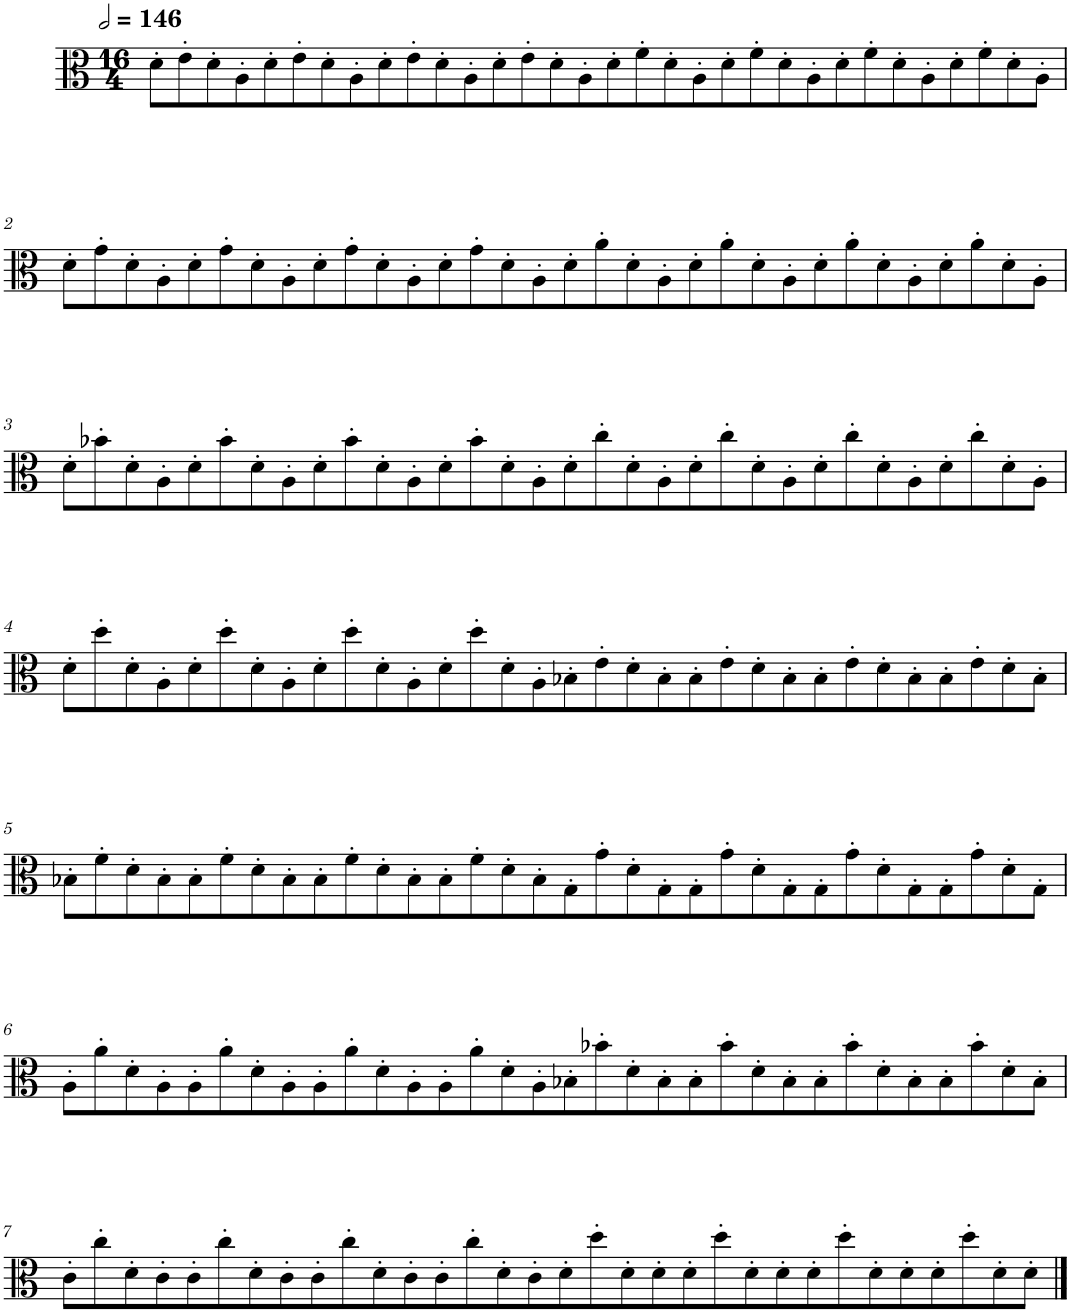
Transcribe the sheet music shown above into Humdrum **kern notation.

**kern
*part1
*staff1
*I"Viola
*I'Vla.
*clefC3
*k[]
*M16/4
*MM292
=1
8d'\L
8e'\
8d'\
8A'\
8d'\
8e'\
8d'\
8A'\
8d'\
8e'\
8d'\
8A'\
8d'\
8e'\
8d'\
8A'\
8d'\
8f'\
8d'\
8A'\
8d'\
8f'\
8d'\
8A'\
8d'\
8f'\
8d'\
8A'\
8d'\
8f'\
8d'\
8A'\J
!!LO:LB:g=z
=2
8d'\L
8g'\
8d'\
8A'\
8d'\
8g'\
8d'\
8A'\
8d'\
8g'\
8d'\
8A'\
8d'\
8g'\
8d'\
8A'\
8d'\
8a'\
8d'\
8A'\
8d'\
8a'\
8d'\
8A'\
8d'\
8a'\
8d'\
8A'\
8d'\
8a'\
8d'\
8A'\J
!!LO:LB:g=z
=3
8d'\L
8b-X'\
8d'\
8A'\
8d'\
8b-'\
8d'\
8A'\
8d'\
8b-'\
8d'\
8A'\
8d'\
8b-'\
8d'\
8A'\
8d'\
8cc'\
8d'\
8A'\
8d'\
8cc'\
8d'\
8A'\
8d'\
8cc'\
8d'\
8A'\
8d'\
8cc'\
8d'\
8A'\J
!!LO:LB:g=z
=4
8d'\L
8dd'\
8d'\
8A'\
8d'\
8dd'\
8d'\
8A'\
8d'\
8dd'\
8d'\
8A'\
8d'\
8dd'\
8d'\
8A'\
8B-X'\
8e'\
8d'\
8B-'\
8B-'\
8e'\
8d'\
8B-'\
8B-'\
8e'\
8d'\
8B-'\
8B-'\
8e'\
8d'\
8B-'\J
!!LO:LB:g=z
=5
8B-X'\L
8f'\
8d'\
8B-'\
8B-'\
8f'\
8d'\
8B-'\
8B-'\
8f'\
8d'\
8B-'\
8B-'\
8f'\
8d'\
8B-'\
8G'\
8g'\
8d'\
8G'\
8G'\
8g'\
8d'\
8G'\
8G'\
8g'\
8d'\
8G'\
8G'\
8g'\
8d'\
8G'\J
!!LO:LB:g=z
=6
8A'\L
8a'\
8d'\
8A'\
8A'\
8a'\
8d'\
8A'\
8A'\
8a'\
8d'\
8A'\
8A'\
8a'\
8d'\
8A'\
8B-X'\
8b-X'\
8d'\
8B-'\
8B-'\
8b-'\
8d'\
8B-'\
8B-'\
8b-'\
8d'\
8B-'\
8B-'\
8b-'\
8d'\
8B-'\J
!!LO:LB:g=z
=7
8c'\L
8cc'\
8d'\
8c'\
8c'\
8cc'\
8d'\
8c'\
8c'\
8cc'\
8d'\
8c'\
8c'\
8cc'\
8d'\
8c'\
8d'\
8dd'\
8d'\
8d'\
8d'\
8dd'\
8d'\
8d'\
8d'\
8dd'\
8d'\
8d'\
8d'\
8dd'\
8d'\
8d'\J
==
*-
